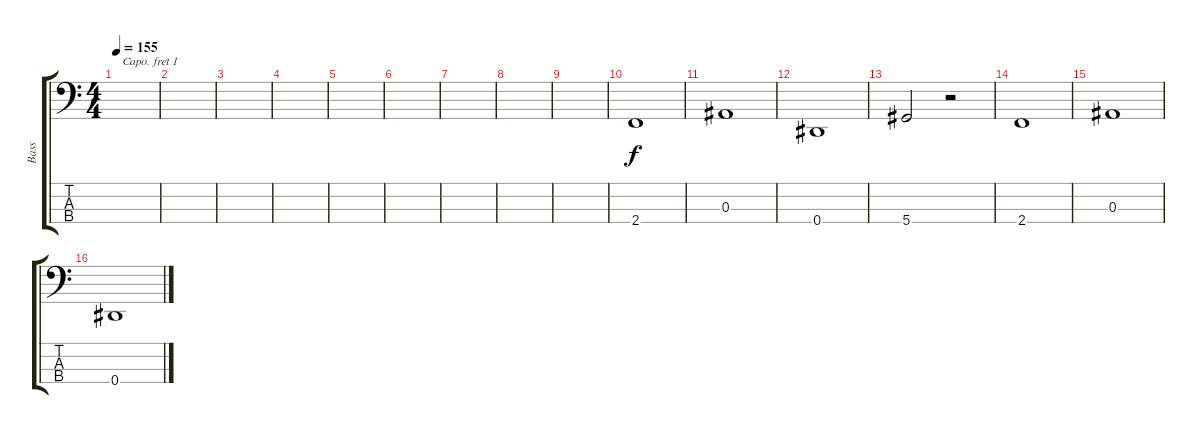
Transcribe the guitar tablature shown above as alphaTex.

\track ("Bass" "Bass") {instrument electricbasspick}
\staff {score tabs}
\capo 1
\tuning (G2 D2 A1 D1) {hide}
\ts (4 4)
\tempo 155
\clef f4
\ks c
|
|
|
|
|
|
|
|
|
2.4.1 |
0.3.1 |
0.4.1 |
5.4.2 r.2 |
2.4.1 |
0.3.1 |
0.4.1
